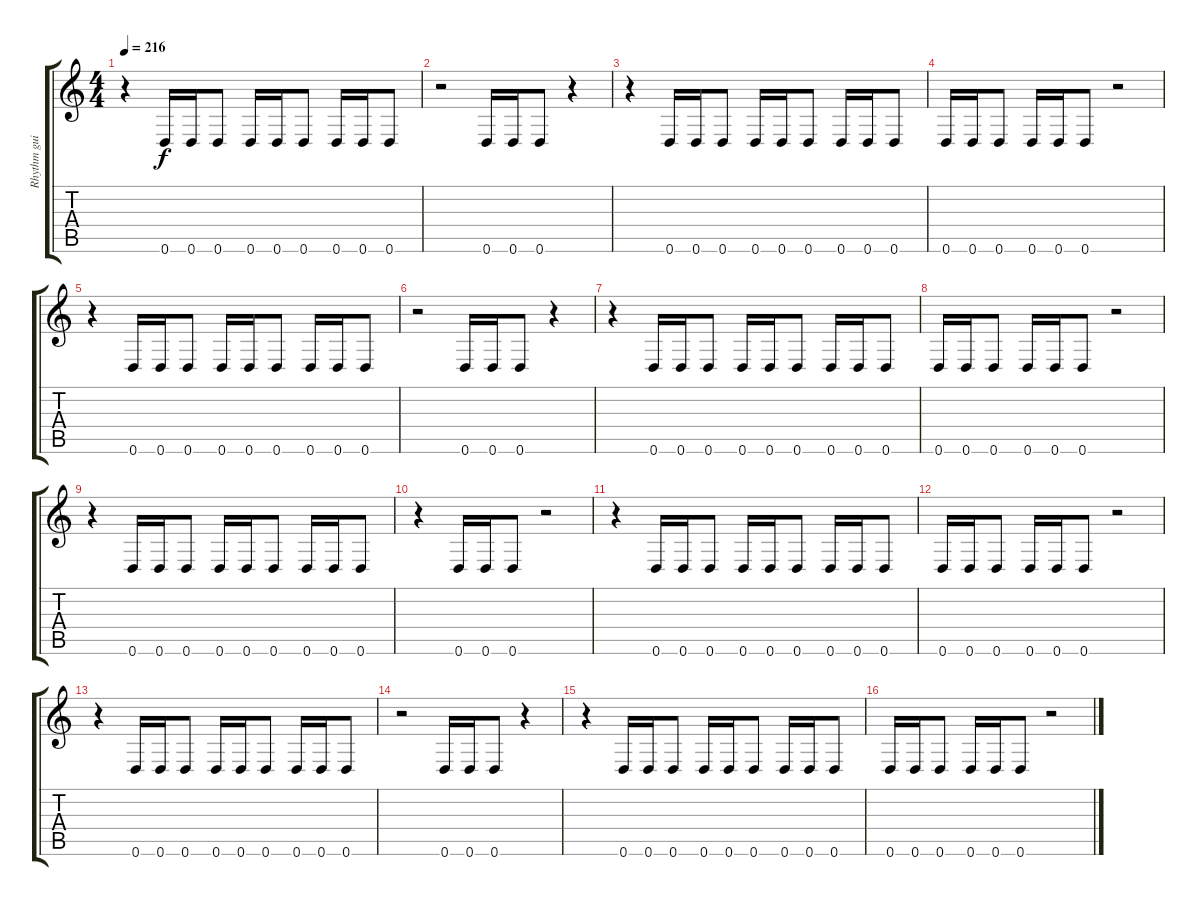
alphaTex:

\track ("Rhythm guitar" "Rhythm gui") {instrument distortionguitar}
\staff {score tabs}
\tuning (D4 A3 F3 C3 G2 D2) {hide}
\ts (4 4)
\tempo 216
\clef g2
\ks c
r.4{dy f} 0.6.16 0.6.16 0.6.8 0.6.16 0.6.16 0.6.8 0.6.16 0.6.16 0.6.8 |
r.2 0.6.16 0.6.16 0.6.8 r.4 |
r.4 0.6.16 0.6.16 0.6.8 0.6.16 0.6.16 0.6.8 0.6.16 0.6.16 0.6.8 |
0.6.16 0.6.16 0.6.8 0.6.16 0.6.16 0.6.8 r.2 |
r.4 0.6.16 0.6.16 0.6.8 0.6.16 0.6.16 0.6.8 0.6.16 0.6.16 0.6.8 |
r.2 0.6.16 0.6.16 0.6.8 r.4 |
r.4 0.6.16 0.6.16 0.6.8 0.6.16 0.6.16 0.6.8 0.6.16 0.6.16 0.6.8 |
0.6.16 0.6.16 0.6.8 0.6.16 0.6.16 0.6.8 r.2 |
r.4 0.6.16 0.6.16 0.6.8 0.6.16 0.6.16 0.6.8 0.6.16 0.6.16 0.6.8 |
r.4 0.6.16 0.6.16 0.6.8 r.2 |
r.4 0.6.16 0.6.16 0.6.8 0.6.16 0.6.16 0.6.8 0.6.16 0.6.16 0.6.8 |
0.6.16 0.6.16 0.6.8 0.6.16 0.6.16 0.6.8 r.2 |
r.4 0.6.16 0.6.16 0.6.8 0.6.16 0.6.16 0.6.8 0.6.16 0.6.16 0.6.8 |
r.2 0.6.16 0.6.16 0.6.8 r.4 |
r.4 0.6.16 0.6.16 0.6.8 0.6.16 0.6.16 0.6.8 0.6.16 0.6.16 0.6.8 |
0.6.16 0.6.16 0.6.8 0.6.16 0.6.16 0.6.8 r.2
